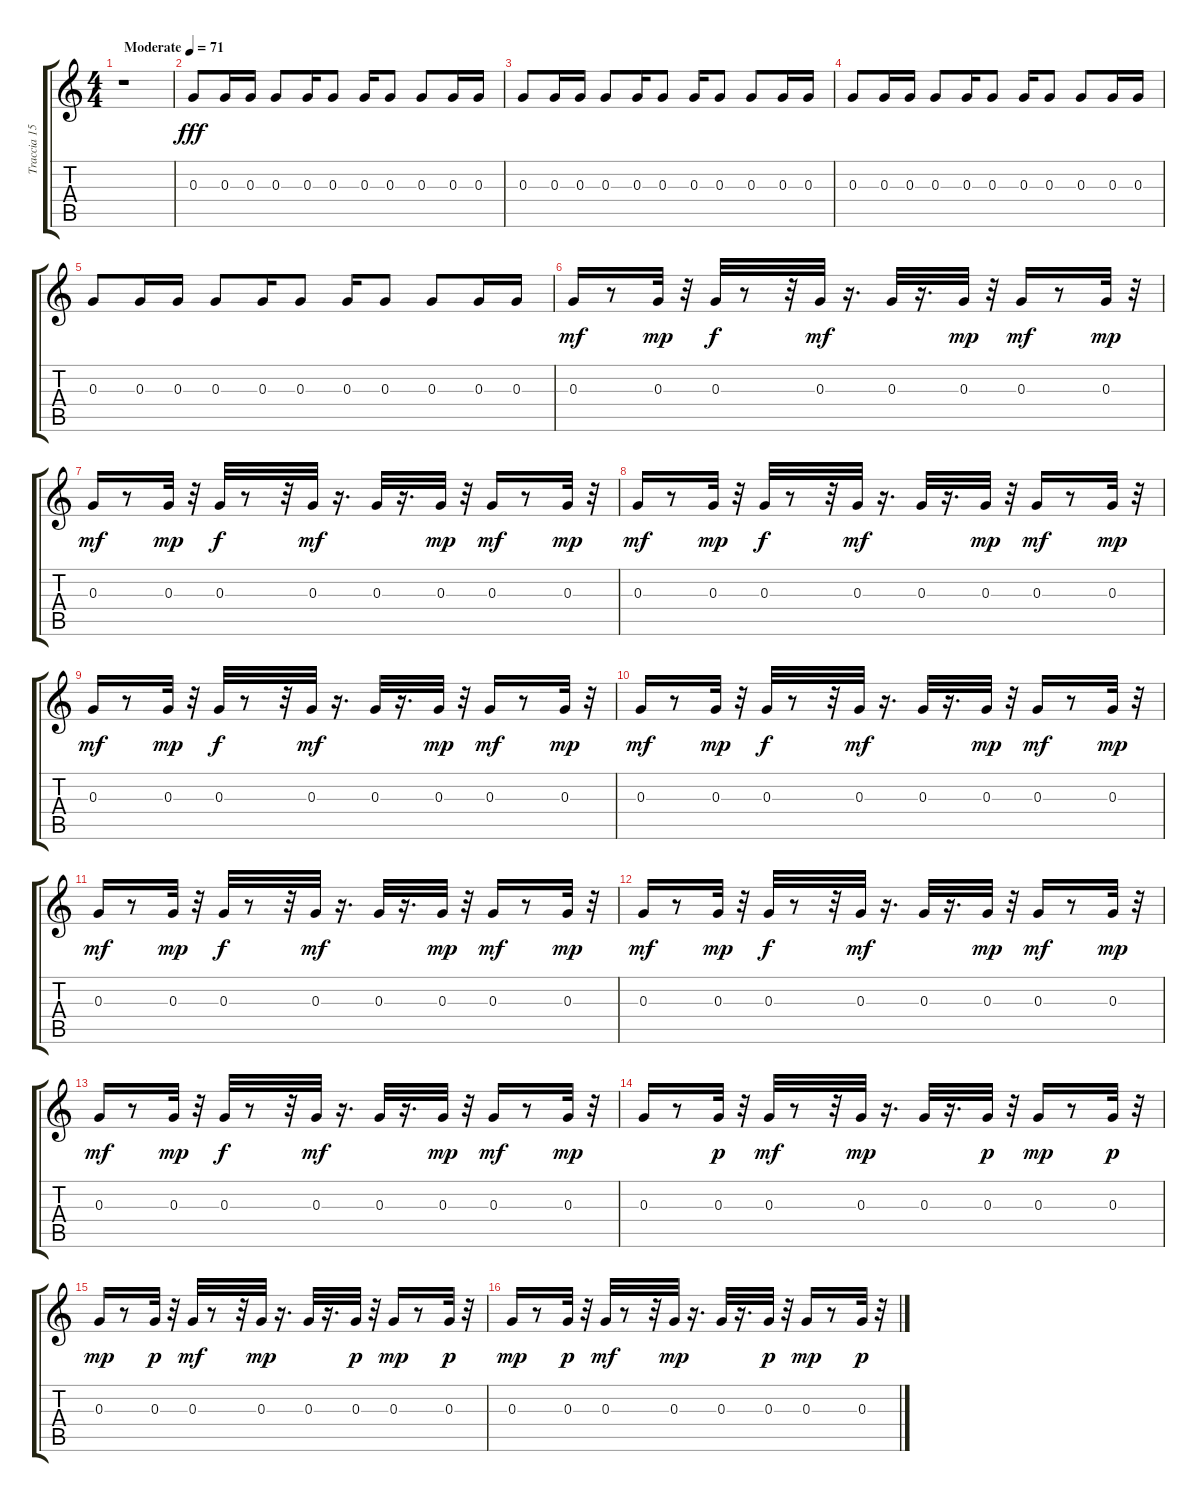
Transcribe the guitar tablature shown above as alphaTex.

\track ("Traccia 15" "Traccia 15") {instrument distortionguitar}
\staff {score tabs}
\tuning (E4 B3 G3 D3 A2 E2) {hide}
\ts (4 4)
\tempo (71 "Moderate")
\clef g2
\ks c
r.1{dy fff instrument distortionguitar} |
0.3.8 0.3.16 0.3.16 0.3.8 0.3.16 0.3.8 0.3.16 0.3.8 0.3.8 0.3.16 0.3.16 |
0.3.8 0.3.16 0.3.16 0.3.8 0.3.16 0.3.8 0.3.16 0.3.8 0.3.8 0.3.16 0.3.16 |
0.3.8 0.3.16 0.3.16 0.3.8 0.3.16 0.3.8 0.3.16 0.3.8 0.3.8 0.3.16 0.3.16 |
0.3.8 0.3.16 0.3.16 0.3.8 0.3.16 0.3.8 0.3.16 0.3.8 0.3.8 0.3.16 0.3.16 |
0.3.16{dy mf} r.8 0.3.32{dy mp} r.32 0.3.32{dy f} r.8 r.32 0.3.32{dy mf} r.16{d} 0.3.32 r.16{d} 0.3.32{dy mp} r.32 0.3.16{dy mf} r.8 0.3.32{dy mp} r.32 |
0.3.16{dy mf} r.8 0.3.32{dy mp} r.32 0.3.32{dy f} r.8 r.32 0.3.32{dy mf} r.16{d} 0.3.32 r.16{d} 0.3.32{dy mp} r.32 0.3.16{dy mf} r.8 0.3.32{dy mp} r.32 |
0.3.16{dy mf} r.8 0.3.32{dy mp} r.32 0.3.32{dy f} r.8 r.32 0.3.32{dy mf} r.16{d} 0.3.32 r.16{d} 0.3.32{dy mp} r.32 0.3.16{dy mf} r.8 0.3.32{dy mp} r.32 |
0.3.16{dy mf} r.8 0.3.32{dy mp} r.32 0.3.32{dy f} r.8 r.32 0.3.32{dy mf} r.16{d} 0.3.32 r.16{d} 0.3.32{dy mp} r.32 0.3.16{dy mf} r.8 0.3.32{dy mp} r.32 |
0.3.16{dy mf} r.8 0.3.32{dy mp} r.32 0.3.32{dy f} r.8 r.32 0.3.32{dy mf} r.16{d} 0.3.32 r.16{d} 0.3.32{dy mp} r.32 0.3.16{dy mf} r.8 0.3.32{dy mp} r.32 |
0.3.16{dy mf} r.8 0.3.32{dy mp} r.32 0.3.32{dy f} r.8 r.32 0.3.32{dy mf} r.16{d} 0.3.32 r.16{d} 0.3.32{dy mp} r.32 0.3.16{dy mf} r.8 0.3.32{dy mp} r.32 |
0.3.16{dy mf} r.8 0.3.32{dy mp} r.32 0.3.32{dy f} r.8 r.32 0.3.32{dy mf} r.16{d} 0.3.32 r.16{d} 0.3.32{dy mp} r.32 0.3.16{dy mf} r.8 0.3.32{dy mp} r.32 |
0.3.16{dy mf} r.8 0.3.32{dy mp} r.32 0.3.32{dy f} r.8 r.32 0.3.32{dy mf} r.16{d} 0.3.32 r.16{d} 0.3.32{dy mp} r.32 0.3.16{dy mf} r.8 0.3.32{dy mp} r.32 |
0.3.16 r.8 0.3.32{dy p} r.32 0.3.32{dy mf} r.8 r.32 0.3.32{dy mp} r.16{d} 0.3.32 r.16{d} 0.3.32{dy p} r.32 0.3.16{dy mp} r.8 0.3.32{dy p} r.32 |
0.3.16{dy mp} r.8 0.3.32{dy p} r.32 0.3.32{dy mf} r.8 r.32 0.3.32{dy mp} r.16{d} 0.3.32 r.16{d} 0.3.32{dy p} r.32 0.3.16{dy mp} r.8 0.3.32{dy p} r.32 |
0.3.16{dy mp} r.8 0.3.32{dy p} r.32 0.3.32{dy mf} r.8 r.32 0.3.32{dy mp} r.16{d} 0.3.32 r.16{d} 0.3.32{dy p} r.32 0.3.16{dy mp} r.8 0.3.32{dy p} r.32
